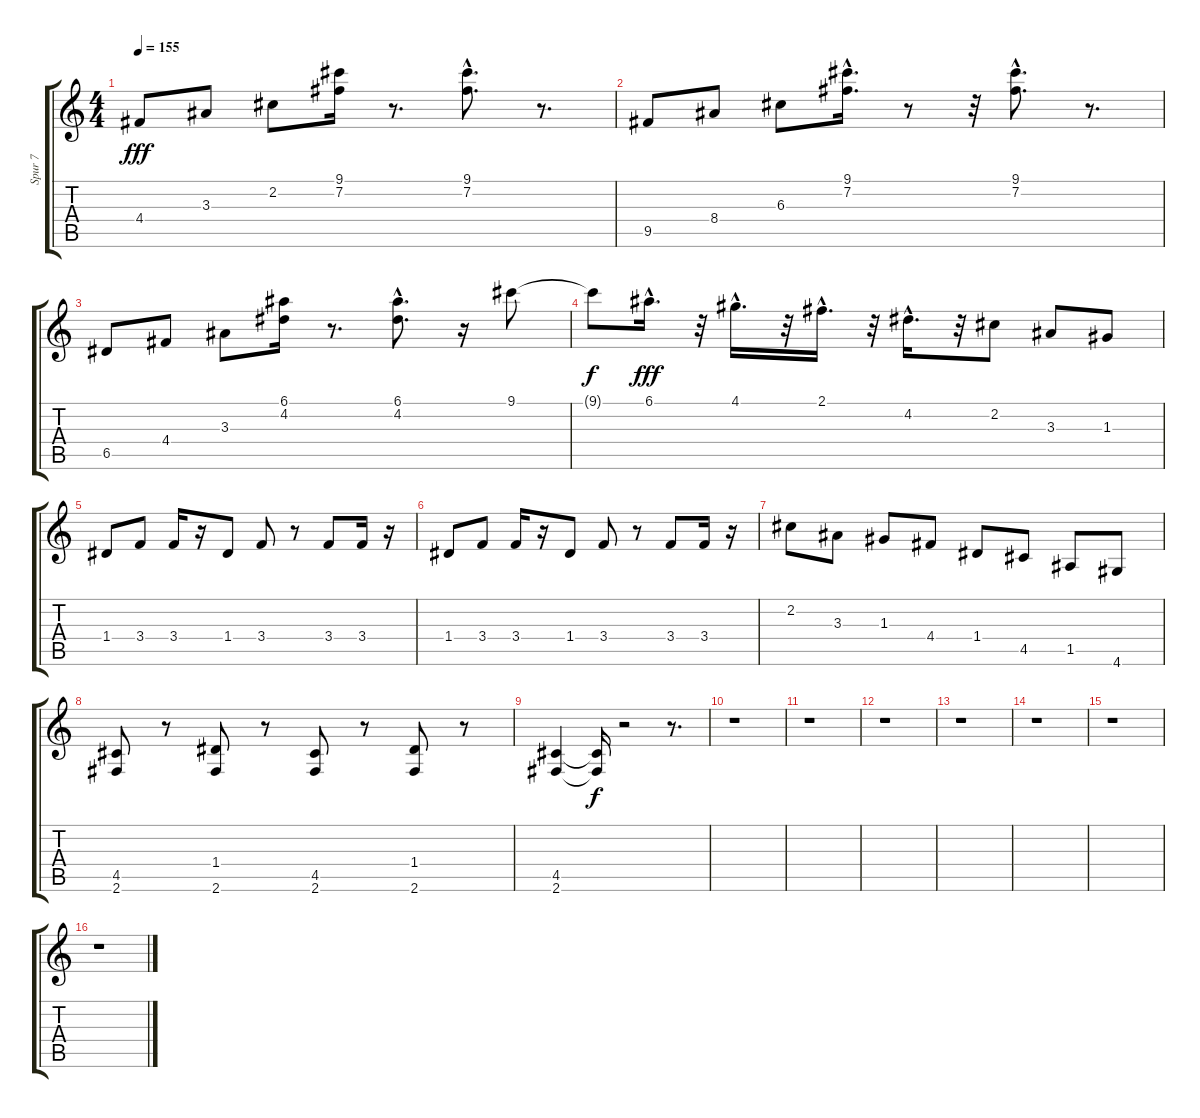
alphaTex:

\track ("Spur 7" "Spur 7") {instrument overdrivenguitar}
\staff {score tabs}
\tuning (E4 B3 G3 D3 A2 E2) {hide}
\ts (4 4)
\tempo 155
\clef g2
\ks c
4.4.8{dy fff} 3.3.8 2.2.8 (9.1 7.2).16 r.8{d} (9.1{hac} 7.2{hac}).8{d} r.8{d} |
9.5.8 8.4.8 6.3.8 (9.1{hac} 7.2).16{d} r.8 r.32 (9.1{hac} 7.2{hac}).8{d} r.8{d} |
6.5.8 4.4.8 3.3.8 (6.1 4.2).16 r.8{d} (6.1{hac} 4.2{hac}).8{d} r.16 9.1.8 |
9.1{t}.8{dy f} 6.1{hac}.16{d dy fff} r.32 4.1{hac}.16{d} r.32 2.1{hac}.16{d} r.32 4.2{hac}.16{d} r.32 2.2.8 3.3.8 1.3.8 |
1.4.8 3.4.8 3.4.16 r.16 1.4.8 3.4.8 r.8 3.4.8 3.4.16 r.16 |
1.4.8 3.4.8 3.4.16 r.16 1.4.8 3.4.8 r.8 3.4.8 3.4.16 r.16 |
2.2.8 3.3.8 1.3.8 4.4.8 1.4.8 4.5.8 1.5.8 4.6.8 |
(4.5 2.6).8 r.8 (1.4 2.6).8 r.8 (4.5 2.6).8 r.8 (1.4 2.6).8 r.8 |
(4.5 2.6).4 (4.5{t} 2.6{t}).16{dy f} r.2 r.8{d} |
r.1 |
r.1 |
r.1 |
r.1 |
r.1 |
r.1 |
r.1
